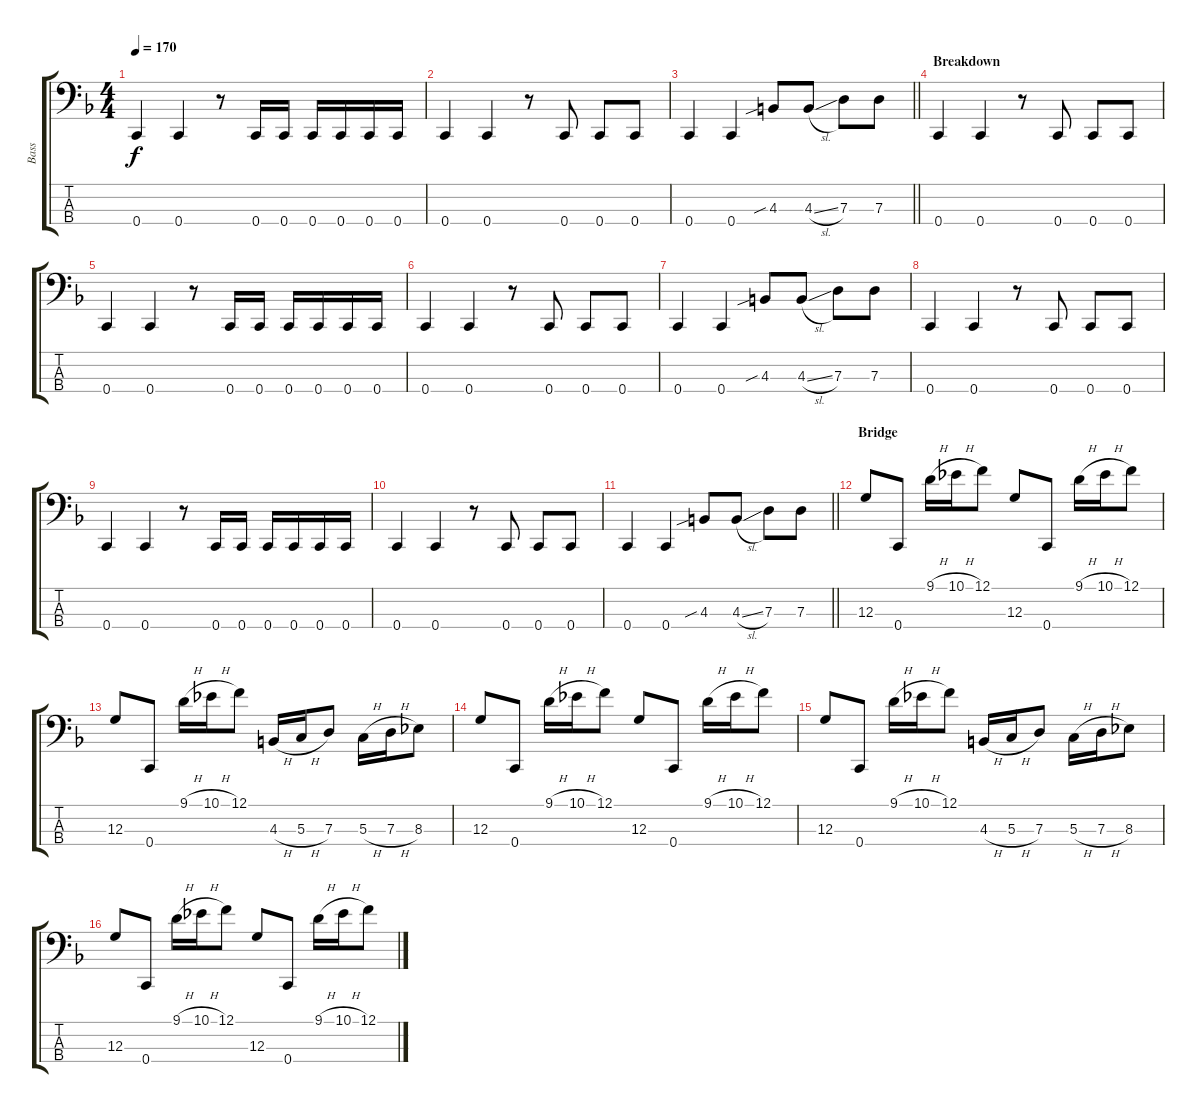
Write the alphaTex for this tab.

\track ("Bass" "Bass") {instrument electricbasspick}
\staff {score tabs}
\tuning (F2 C2 G1 C1) {hide}
\ts (4 4)
\tempo 170
\clef f4
\ks dminor
0.4.4{dy f} 0.4.4 r.8 0.4.16 0.4.16 0.4.16 0.4.16 0.4.16 0.4.16 |
0.4.4 0.4.4 r.8 0.4.8 0.4.8 0.4.8 |
\barLineRight lightlight
0.4.4 0.4.4 4.3{sib}.8 4.3{sl}.8 7.3.8 7.3.8 |
\section ("" "Breakdown")
0.4.4{volume 12} 0.4.4 r.8 0.4.8 0.4.8 0.4.8 |
0.4.4 0.4.4 r.8 0.4.16 0.4.16 0.4.16 0.4.16 0.4.16 0.4.16 |
0.4.4 0.4.4 r.8 0.4.8 0.4.8 0.4.8 |
0.4.4 0.4.4 4.3{sib}.8 4.3{sl}.8 7.3.8 7.3.8 |
0.4.4 0.4.4 r.8 0.4.8 0.4.8 0.4.8 |
0.4.4 0.4.4 r.8 0.4.16 0.4.16 0.4.16 0.4.16 0.4.16 0.4.16 |
0.4.4 0.4.4 r.8 0.4.8 0.4.8 0.4.8 |
\barLineRight lightlight
0.4.4 0.4.4 4.3{sib}.8 4.3{sl}.8 7.3.8 7.3.8 |
\section ("" "Bridge")
12.3.8{volume 11} 0.4.8 9.1{h}.16 10.1{h}.16 12.1.8 12.3.8 0.4.8 9.1{h}.16 10.1{h}.16 12.1.8 |
12.3.8 0.4.8 9.1{h}.16 10.1{h}.16 12.1.8 4.3{h}.16 5.3{h}.16 7.3.8 5.3{h}.16 7.3{h}.16 8.3.8 |
12.3.8 0.4.8 9.1{h}.16 10.1{h}.16 12.1.8 12.3.8 0.4.8 9.1{h}.16 10.1{h}.16 12.1.8 |
12.3.8 0.4.8 9.1{h}.16 10.1{h}.16 12.1.8 4.3{h}.16 5.3{h}.16 7.3.8 5.3{h}.16 7.3{h}.16 8.3.8 |
12.3.8 0.4.8 9.1{h}.16 10.1{h}.16 12.1.8 12.3.8 0.4.8 9.1{h}.16 10.1{h}.16 12.1.8
